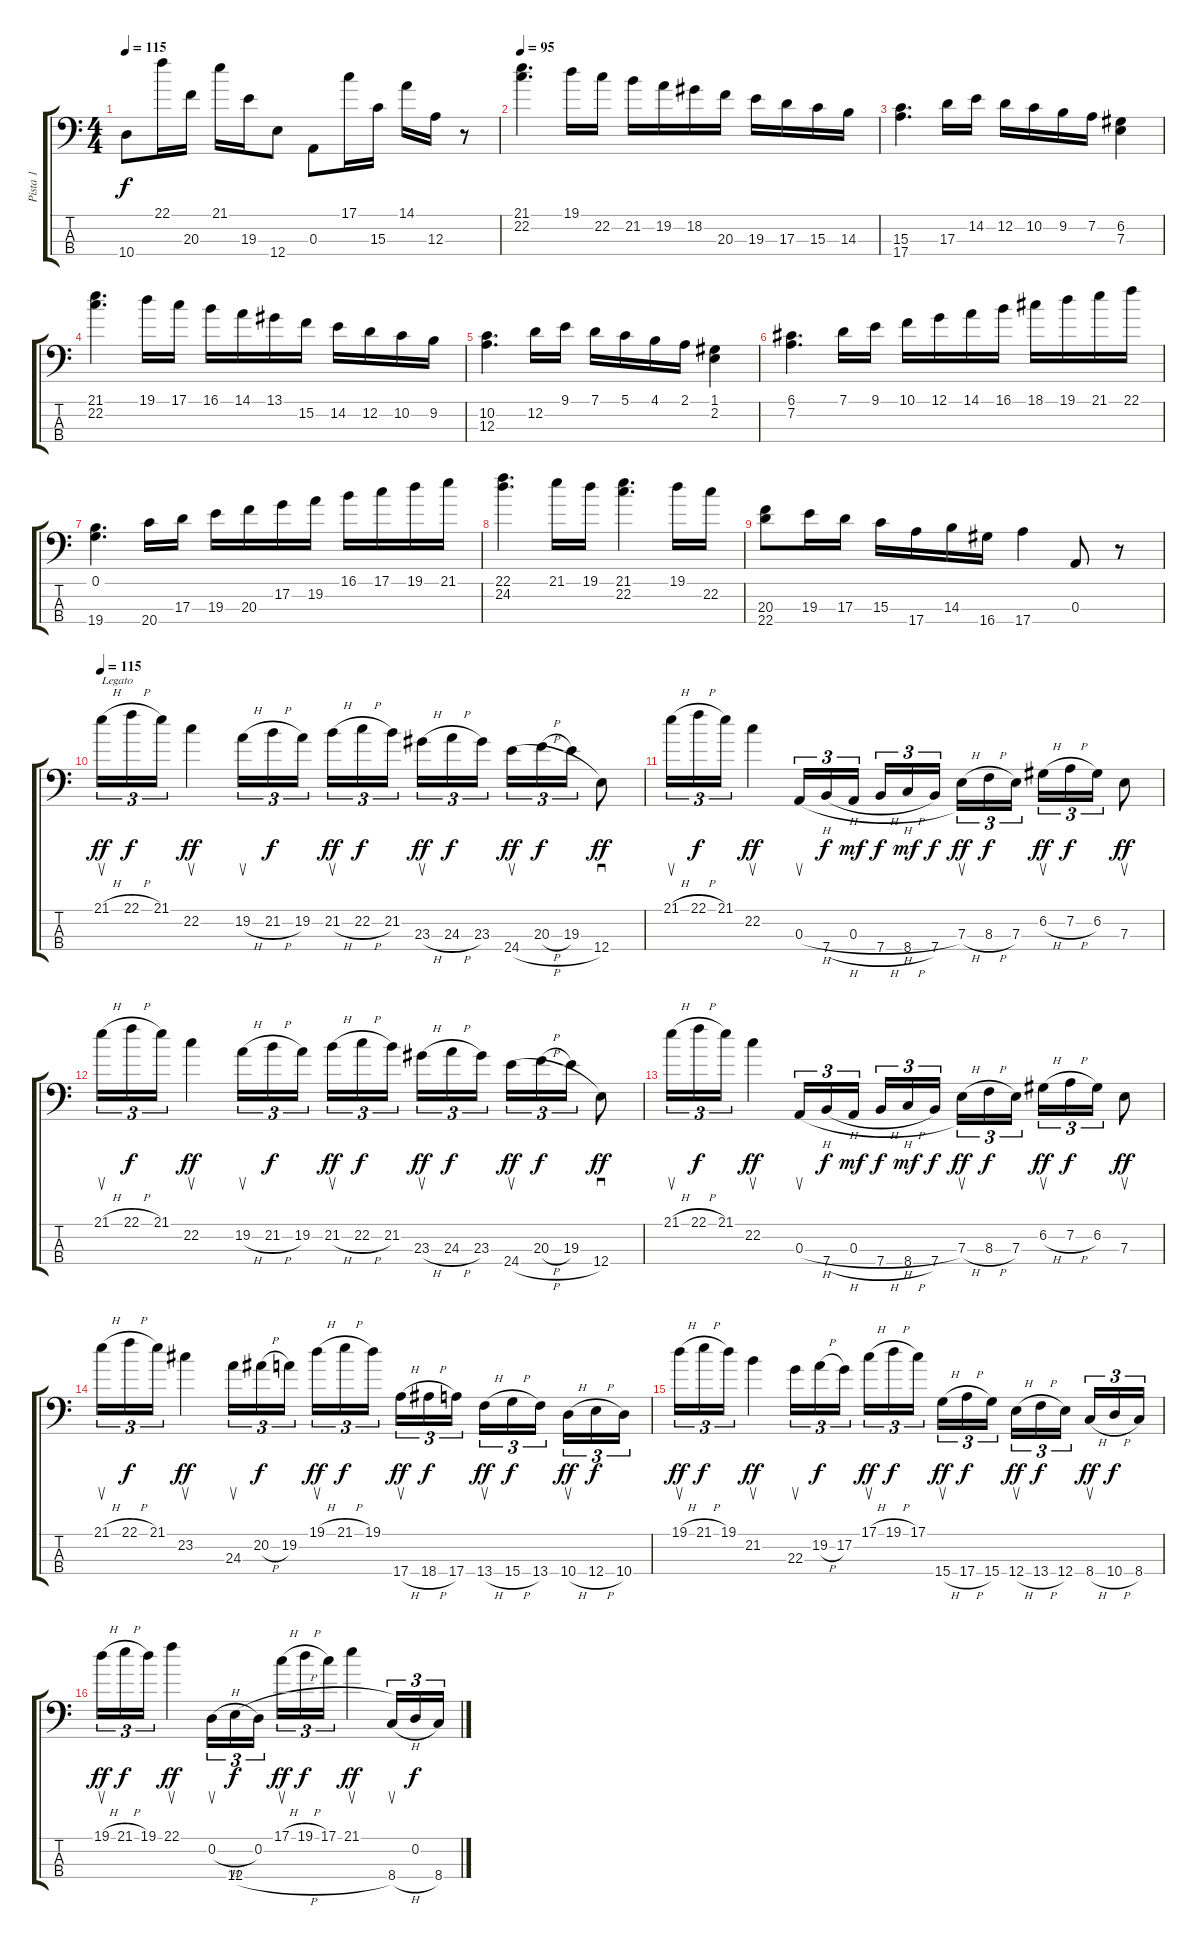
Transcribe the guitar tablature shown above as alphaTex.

\track ("Pista 1" "Pista 1") {instrument electricbassfinger}
\staff {score tabs}
\tuning (G2 D2 A1 E1) {hide}
\ts (4 4)
\tempo 115
\clef f4
\ks c
10.4.8{dy f} 22.1.16 20.3.16 21.1.16 19.3.16 12.4.8 0.3.8 17.1.16 15.3.16 14.1.16 12.3.16 r.8 |
\tempo 95
(21.1 22.2).4{d} 19.1.16 22.2.16 21.2.16 19.2.16 18.2.16 20.3.16 19.3.16 17.3.16 15.3.16 14.3.16 |
(15.3 17.4).4{d} 17.3.16 14.2.16 12.2.16 10.2.16 9.2.16 7.2.16 (6.2 7.3).4 |
(21.1 22.2).4{d} 19.1.16 17.1.16 16.1.16 14.1.16 13.1.16 15.2.16 14.2.16 12.2.16 10.2.16 9.2.16 |
(10.2 12.3).4{d} 12.2.16 9.1.16 7.1.16 5.1.16 4.1.16 2.1.16 (1.1 2.2).4 |
(6.1 7.2).4{d} 7.1.16 9.1.16 10.1.16 12.1.16 14.1.16 16.1.16 18.1.16 19.1.16 21.1.16 22.1.16 |
(0.1 19.4).4{d} 20.4.16 17.3.16 19.3.16 20.3.16 17.2.16 19.2.16 16.1.16 17.1.16 19.1.16 21.1.16 |
(22.1 24.2).4{d} 21.1.16 19.1.16 (21.1 22.2).4{d} 19.1.16 22.2.16 |
(20.3 22.4).8 19.3.16 17.3.16 15.3.16 17.4.16 14.3.16 16.4.16 17.4.4 0.3.8 r.8 |
\tempo 115
21.1{h}.16{su tu (3 2) txt "Legato" dy ff} 22.1{h}.16{tu (3 2) dy f} 21.1.16{tu (3 2)} 22.2.4{su dy ff} 19.2{h}.16{su tu (3 2)} 21.2{h}.16{tu (3 2) dy f} 19.2.16{tu (3 2)} 21.2{h}.16{su tu (3 2) dy ff} 22.2{h}.16{tu (3 2) dy f} 21.2.16{tu (3 2) beam splitsecondary} 23.3{h}.16{su tu (3 2) dy ff} 24.3{h}.16{tu (3 2) dy f} 23.3.16{tu (3 2)} 24.4{h}.16{su tu (3 2) dy ff} 20.3{h}.16{tu (3 2) dy f} 19.3.16{tu (3 2)} 12.4.8{sd dy ff} |
21.1{h}.16{su tu (3 2)} 22.1{h}.16{tu (3 2) dy f} 21.1.16{tu (3 2)} 22.2.4{su dy ff} 0.3{h}.16{su tu (3 2)} 7.4{h}.16{tu (3 2) dy f} 0.3{h}.16{tu (3 2) dy mf} 7.4{h}.16{tu (3 2) dy f} 8.4{h}.16{tu (3 2) dy mf} 7.4.16{tu (3 2) dy f beam splitsecondary} 7.3{h}.16{su tu (3 2) dy ff} 8.3{h}.16{tu (3 2) dy f} 7.3.16{tu (3 2)} 6.2{h}.16{su tu (3 2) dy ff} 7.2{h}.16{tu (3 2) dy f} 6.2.16{tu (3 2)} 7.3.8{su dy ff} |
21.1{h}.16{su tu (3 2)} 22.1{h}.16{tu (3 2) dy f} 21.1.16{tu (3 2)} 22.2.4{su dy ff} 19.2{h}.16{su tu (3 2)} 21.2{h}.16{tu (3 2) dy f} 19.2.16{tu (3 2)} 21.2{h}.16{su tu (3 2) dy ff} 22.2{h}.16{tu (3 2) dy f} 21.2.16{tu (3 2) beam splitsecondary} 23.3{h}.16{su tu (3 2) dy ff} 24.3{h}.16{tu (3 2) dy f} 23.3.16{tu (3 2)} 24.4{h}.16{su tu (3 2) dy ff} 20.3{h}.16{tu (3 2) dy f} 19.3.16{tu (3 2)} 12.4.8{sd dy ff} |
21.1{h}.16{su tu (3 2)} 22.1{h}.16{tu (3 2) dy f} 21.1.16{tu (3 2)} 22.2.4{su dy ff} 0.3{h}.16{su tu (3 2)} 7.4{h}.16{tu (3 2) dy f} 0.3{h}.16{tu (3 2) dy mf} 7.4{h}.16{tu (3 2) dy f} 8.4{h}.16{tu (3 2) dy mf} 7.4.16{tu (3 2) dy f beam splitsecondary} 7.3{h}.16{su tu (3 2) dy ff} 8.3{h}.16{tu (3 2) dy f} 7.3.16{tu (3 2)} 6.2{h}.16{su tu (3 2) dy ff} 7.2{h}.16{tu (3 2) dy f} 6.2.16{tu (3 2)} 7.3.8{su dy ff} |
21.1{h}.16{su tu (3 2)} 22.1{h}.16{tu (3 2) dy f} 21.1.16{tu (3 2)} 23.2.4{su dy ff} 24.3.16{su tu (3 2)} 20.2{h}.16{tu (3 2) dy f} 19.2.16{tu (3 2)} 19.1{h}.16{su tu (3 2) dy ff} 21.1{h}.16{tu (3 2) dy f} 19.1.16{tu (3 2) beam splitsecondary} 17.4{h}.16{su tu (3 2) dy ff} 18.4{h}.16{tu (3 2) dy f} 17.4.16{tu (3 2)} 13.4{h}.16{su tu (3 2) dy ff} 15.4{h}.16{tu (3 2) dy f} 13.4.16{tu (3 2) beam splitsecondary} 10.4{h}.16{su tu (3 2) dy ff} 12.4{h}.16{tu (3 2) dy f} 10.4.16{tu (3 2)} |
19.1{h}.16{su tu (3 2) dy ff} 21.1{h}.16{tu (3 2) dy f} 19.1.16{tu (3 2)} 21.2.4{su dy ff} 22.3.16{su tu (3 2)} 19.2{h}.16{tu (3 2) dy f} 17.2.16{tu (3 2)} 17.1{h}.16{su tu (3 2) dy ff} 19.1{h}.16{tu (3 2) dy f} 17.1.16{tu (3 2) beam splitsecondary} 15.4{h}.16{su tu (3 2) dy ff} 17.4{h}.16{tu (3 2) dy f} 15.4.16{tu (3 2)} 12.4{h}.16{su tu (3 2) dy ff} 13.4{h}.16{tu (3 2) dy f} 12.4.16{tu (3 2) beam splitsecondary} 8.4{h}.16{su tu (3 2) dy ff} 10.4{h}.16{tu (3 2) dy f} 8.4.16{tu (3 2)} |
19.1{h}.16{su tu (3 2) dy ff} 21.1{h}.16{tu (3 2) dy f} 19.1.16{tu (3 2)} 22.1.4{su dy ff} 0.2{h}.16{su tu (3 2)} 12.4{h}.16{tu (3 2) dy f} 0.2.16{tu (3 2)} 17.1{h}.16{su tu (3 2) dy ff} 19.1{h}.16{tu (3 2) dy f} 17.1.16{tu (3 2)} 21.1.4{su dy ff} 8.4{h}.16{su tu (3 2)} 0.2.16{tu (3 2) dy f} 8.4.16{tu (3 2)}
